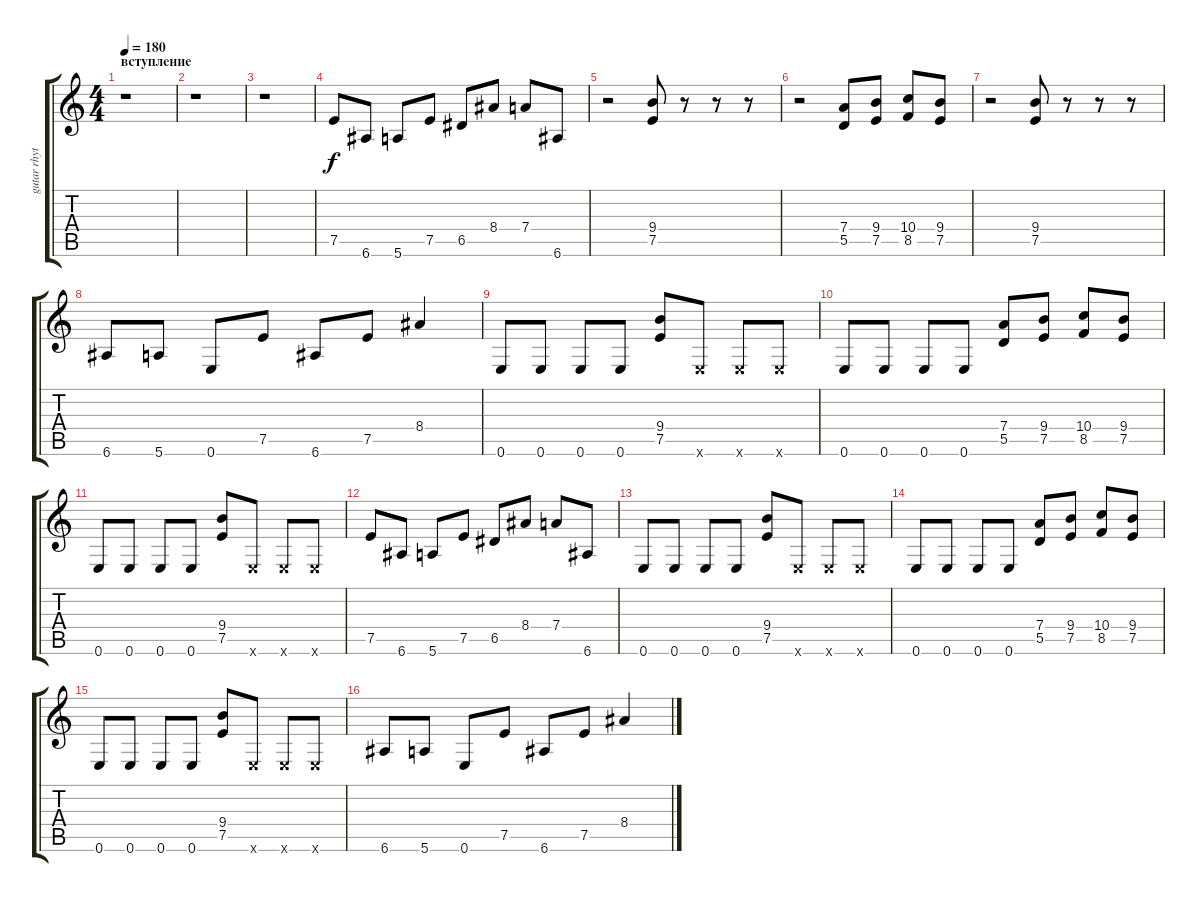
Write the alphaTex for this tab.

\track ("gutar rhythm" "gutar rhyt") {instrument overdrivenguitar}
\staff {score tabs}
\tuning (E4 B3 G3 D3 A2 E2) {hide}
\ts (4 4)
\section ("" "вступление")
\tempo 180
\clef g2
\ks c
r.1{dy f instrument overdrivenguitar} |
r.1 |
r.1 |
7.5.8 6.6.8 5.6.8 7.5.8 6.5.8 8.4.8 7.4.8 6.6.8 |
r.2 (9.4 7.5).8 r.8 r.8 r.8 |
r.2 (7.4 5.5).8 (9.4 7.5).8 (10.4 8.5).8 (9.4 7.5).8 |
r.2 (9.4 7.5).8 r.8 r.8 r.8 |
6.6.8 5.6.8 0.6.8 7.5.8 6.6.8 7.5.8 8.4.4 |
0.6.8 0.6.8 0.6.8 0.6.8 (9.4 7.5).8 0.6{x}.8 0.6{x}.8 0.6{x}.8 |
0.6.8 0.6.8 0.6.8 0.6.8 (7.4 5.5).8 (9.4 7.5).8 (10.4 8.5).8 (9.4 7.5).8 |
0.6.8 0.6.8 0.6.8 0.6.8 (9.4 7.5).8 0.6{x}.8 0.6{x}.8 0.6{x}.8 |
7.5.8 6.6.8 5.6.8 7.5.8 6.5.8 8.4.8 7.4.8 6.6.8 |
0.6.8 0.6.8 0.6.8 0.6.8 (9.4 7.5).8 0.6{x}.8 0.6{x}.8 0.6{x}.8 |
0.6.8 0.6.8 0.6.8 0.6.8 (7.4 5.5).8 (9.4 7.5).8 (10.4 8.5).8 (9.4 7.5).8 |
0.6.8 0.6.8 0.6.8 0.6.8 (9.4 7.5).8 0.6{x}.8 0.6{x}.8 0.6{x}.8 |
6.6.8 5.6.8 0.6.8 7.5.8 6.6.8 7.5.8 8.4.4
